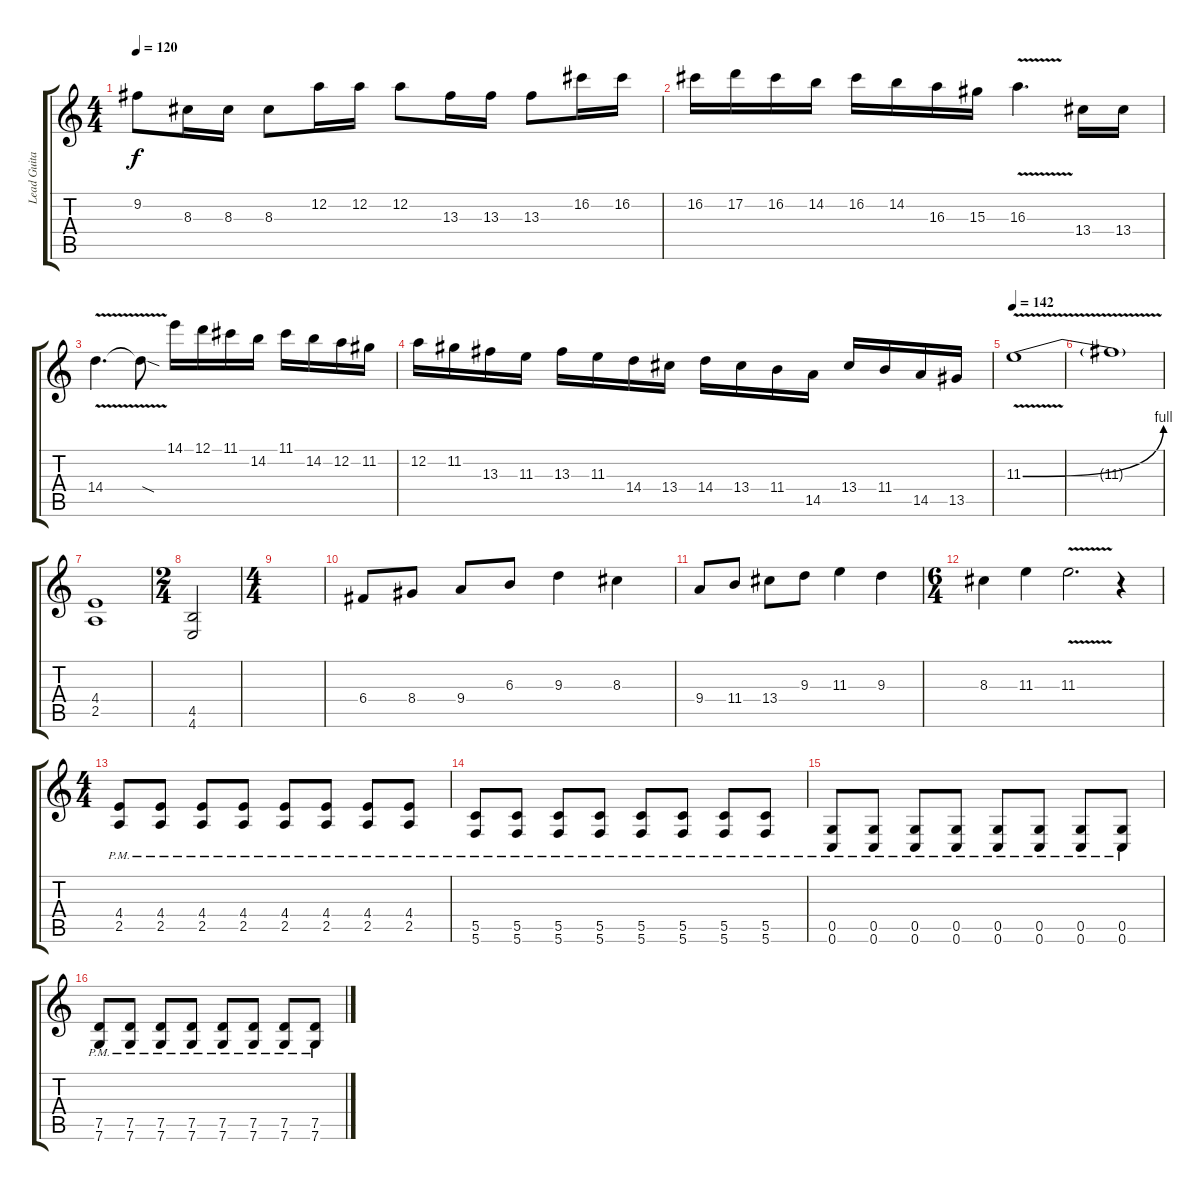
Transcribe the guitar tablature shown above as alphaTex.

\track ("Lead Guitar" "Lead Guita") {instrument distortionguitar}
\staff {score tabs}
\tuning (D4 A3 F3 C3 G2 C2) {hide}
\ts (4 4)
\tempo 120
\clef g2
\ks c
9.2.8{dy f} 8.3.16 8.3.16 8.3.8 12.2.16 12.2.16 12.2.8 13.3.16 13.3.16 13.3.8 16.2.16 16.2.16 |
16.2.16 17.2.16 16.2.16 14.2.16 16.2.16 14.2.16 16.3.16 15.3.16 16.3{v}.4{d} 13.4.16 13.4.16 |
14.4{v}.4{d} 14.4{sod t}.8 14.1.16 12.1.16 11.1.16 14.2.16 11.1.16 14.2.16 12.2.16 11.2.16 |
12.2.16 11.2.16 13.3.16 11.3.16 13.3.16 11.3.16 14.4.16 13.4.16 14.4.16 13.4.16 11.4.16 14.5.16 13.4.16 11.4.16 14.5.16 13.5.16 |
\tempo 142
11.3{be (bend 0 0 60 4) v}.1 |
11.3{t}.1{volume 6} |
(4.4 2.5).1{volume 16} |
\ts (2 4)
(4.5 4.6).2 |
\ts (4 4)
|
6.4.8 8.4.8 9.4.8 6.3.8 9.3.4 8.3.4 |
9.4.8 11.4.8 13.4.8 9.3.8 11.3.4 9.3.4 |
\ts (6 4)
8.3.4 11.3.4 11.3{v}.2{d} r.4 |
\ts (4 4)
(4.4{pm} 2.5{pm}).8 (4.4{pm} 2.5{pm}).8 (4.4{pm} 2.5{pm}).8 (4.4{pm} 2.5{pm}).8 (4.4{pm} 2.5{pm}).8 (4.4{pm} 2.5{pm}).8 (4.4{pm} 2.5{pm}).8 (4.4{pm} 2.5{pm}).8 |
(5.5{pm} 5.6{pm}).8 (5.5{pm} 5.6{pm}).8 (5.5{pm} 5.6{pm}).8 (5.5{pm} 5.6{pm}).8 (5.5{pm} 5.6{pm}).8 (5.5{pm} 5.6{pm}).8 (5.5{pm} 5.6{pm}).8 (5.5{pm} 5.6{pm}).8 |
(0.5{pm} 0.6{pm}).8 (0.5{pm} 0.6{pm}).8 (0.5{pm} 0.6{pm}).8 (0.5{pm} 0.6{pm}).8 (0.5{pm} 0.6{pm}).8 (0.5{pm} 0.6{pm}).8 (0.5{pm} 0.6{pm}).8 (0.5{pm} 0.6{pm}).8 |
(7.5{pm} 7.6{pm}).8 (7.5{pm} 7.6{pm}).8 (7.5{pm} 7.6{pm}).8 (7.5{pm} 7.6{pm}).8 (7.5{pm} 7.6{pm}).8 (7.5{pm} 7.6{pm}).8 (7.5{pm} 7.6{pm}).8 (7.5{pm} 7.6{pm}).8
